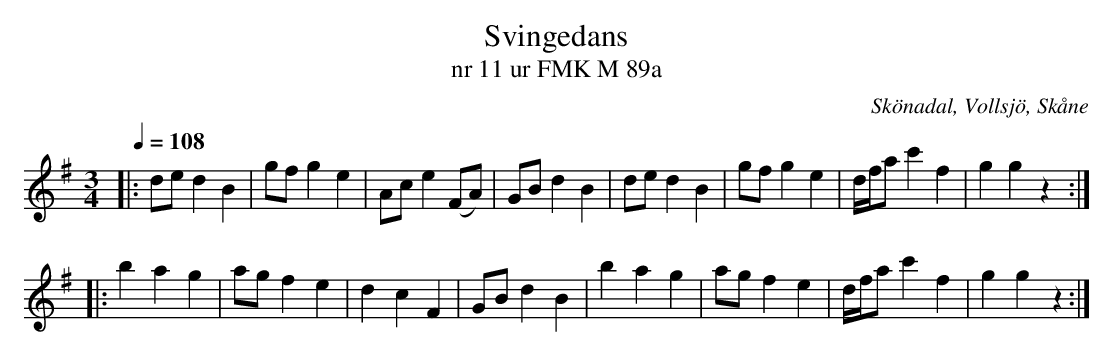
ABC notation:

X:1
T:Svingedans
T:nr 11 ur FMK M 89a
O:Skönadal, Vollsjö, Skåne
M:3/4
L:1/8
Q:1/4=108
K:G
|: de d2 B2 | gf g2 e2 | Ac e2 (FA) | GB d2 B2 | de d2 B2 | gf g2 e2 | d/f/a c'2 f2 | g2 g2 z2 :|
|: b2 a2 g2 | ag f2 e2 | d2 c2 F2 | GB d2 B2 | b2 a2 g2 | ag f2 e2 | d/f/a c'2 f2 | g2 g2 z2 :|
